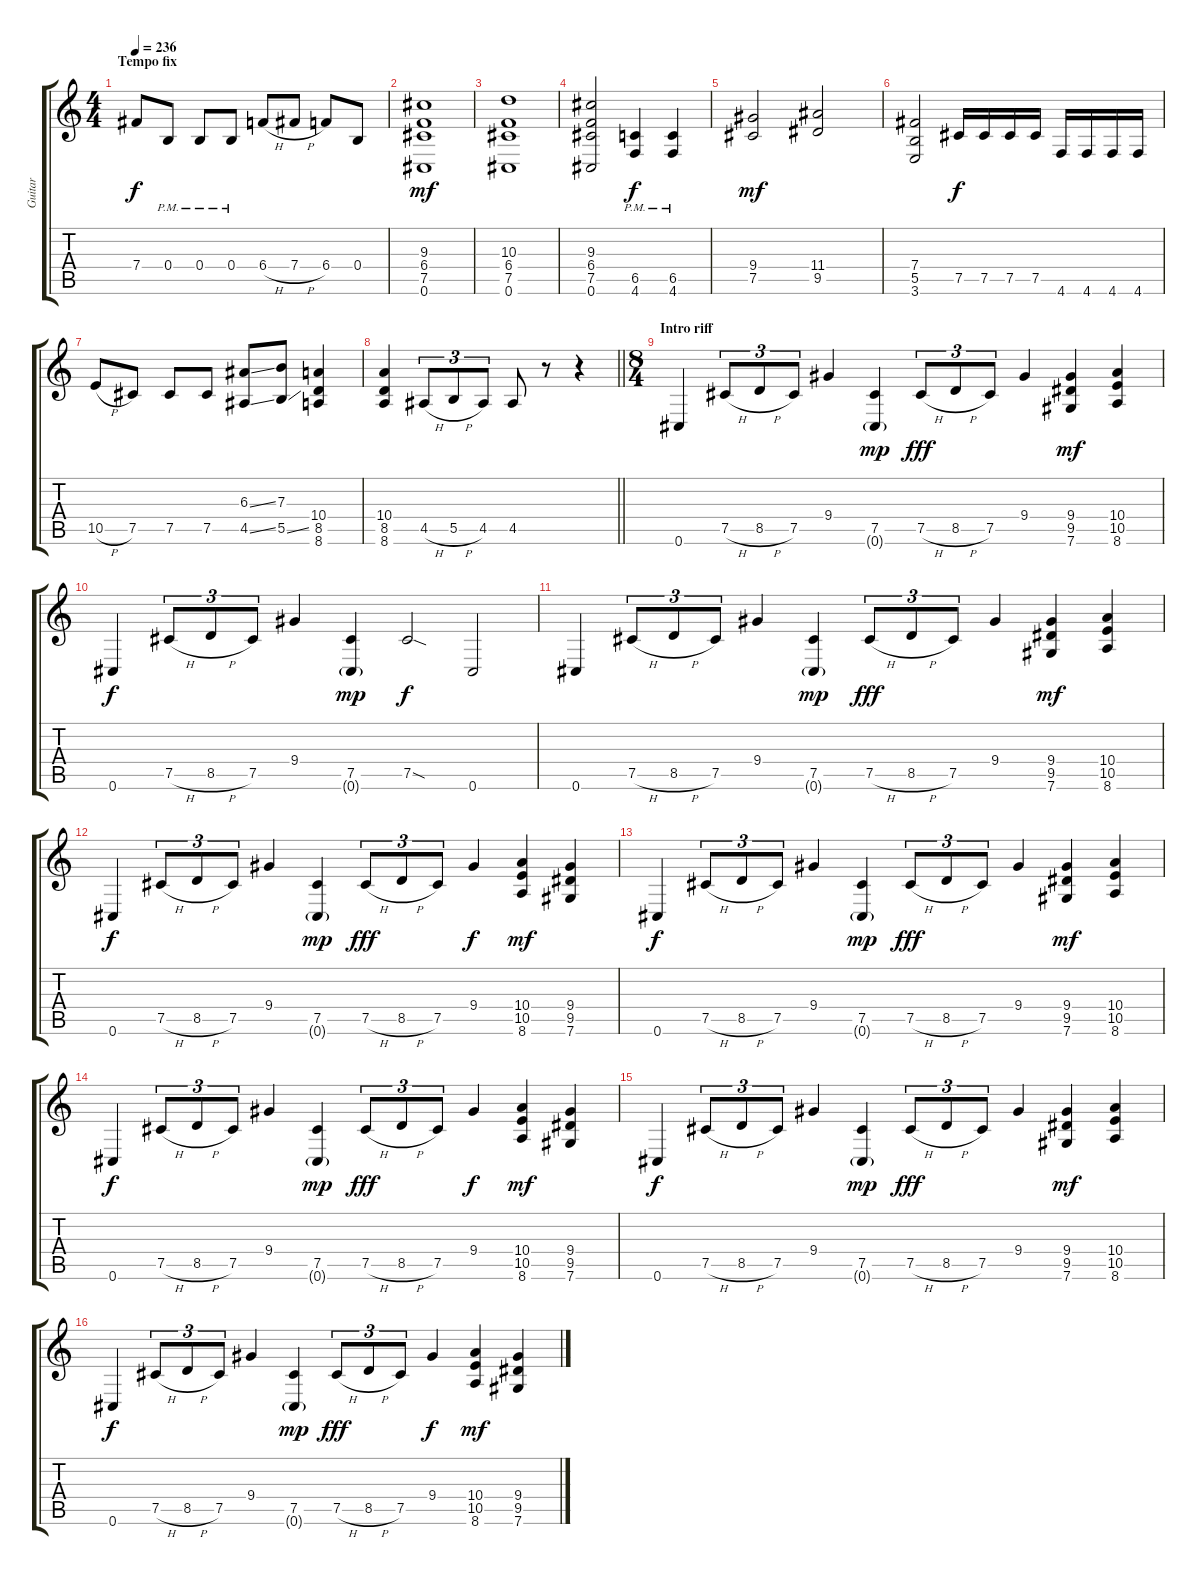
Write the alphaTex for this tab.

\track ("Guitar" "Guitar") {instrument distortionguitar}
\staff {score tabs}
\tuning (Db4 Ab3 E3 B2 Gb2 Db2) {hide}
\ts (4 4)
\section ("" "Tempo fix")
\tempo 236
\clef g2
\ks c
7.4.8{dy f volume 16 balance 0 instrument distortionguitar} 0.4{pm}.8 0.4{pm}.8 0.4{pm}.8 6.4{h}.8 7.4{h}.8 6.4.8 0.4.8 |
(9.3 6.4 7.5 0.6).1{dy mf} |
(10.3 6.4 7.5 0.6).1 |
(9.3 6.4 7.5 0.6).2 (6.5{pm} 4.6{pm}).4{dy f} (6.5{pm} 4.6{pm}).4 |
(9.4 7.5).2{dy mf} (11.4 9.5).2 |
(7.4 5.5 3.6).2 7.5.16{dy f} 7.5.16 7.5.16 7.5.16 4.6.16 4.6.16 4.6.16 4.6.16 |
10.5{h}.8 7.5.8 7.5.8 7.5.8 (6.3{ss} 4.5{ss}).8 (7.3 5.5{ss}).8 (10.4 8.5 8.6).4 |
\barLineRight lightlight
(10.4 8.5 8.6).4 4.5{h}.8{tu (3 2)} 5.5{h}.8{tu (3 2)} 4.5.8{tu (3 2)} 4.5.8 r.8 r.4 |
\ts (8 4)
\section ("" "Intro riff")
0.6.4{volume 13 balance 0 instrument distortionguitar} 7.5{h}.8{tu (3 2)} 8.5{h}.8{tu (3 2)} 7.5.8{tu (3 2)} 9.4.4 (7.5 0.6{g}).4{dy mp} 7.5{h}.8{tu (3 2) dy fff} 8.5{h}.8{tu (3 2)} 7.5.8{tu (3 2)} 9.4.4 (9.4 9.5 7.6).4{dy mf} (10.4 10.5 8.6).4 |
0.6.4{dy f} 7.5{h}.8{tu (3 2)} 8.5{h}.8{tu (3 2)} 7.5.8{tu (3 2)} 9.4.4 (7.5 0.6{g}).4{dy mp} 7.5{sod}.2{dy f} 0.6.2 |
0.6.4 7.5{h}.8{tu (3 2)} 8.5{h}.8{tu (3 2)} 7.5.8{tu (3 2)} 9.4.4 (7.5 0.6{g}).4{dy mp} 7.5{h}.8{tu (3 2) dy fff} 8.5{h}.8{tu (3 2)} 7.5.8{tu (3 2)} 9.4.4 (9.4 9.5 7.6).4{dy mf} (10.4 10.5 8.6).4 |
0.6.4{dy f} 7.5{h}.8{tu (3 2)} 8.5{h}.8{tu (3 2)} 7.5.8{tu (3 2)} 9.4.4 (7.5 0.6{g}).4{dy mp} 7.5{h}.8{tu (3 2) dy fff} 8.5{h}.8{tu (3 2)} 7.5.8{tu (3 2)} 9.4.4{dy f} (10.4 10.5 8.6).4{dy mf} (9.4 9.5 7.6).4 |
0.6.4{dy f} 7.5{h}.8{tu (3 2)} 8.5{h}.8{tu (3 2)} 7.5.8{tu (3 2)} 9.4.4 (7.5 0.6{g}).4{dy mp} 7.5{h}.8{tu (3 2) dy fff} 8.5{h}.8{tu (3 2)} 7.5.8{tu (3 2)} 9.4.4 (9.4 9.5 7.6).4{dy mf} (10.4 10.5 8.6).4 |
0.6.4{dy f} 7.5{h}.8{tu (3 2)} 8.5{h}.8{tu (3 2)} 7.5.8{tu (3 2)} 9.4.4 (7.5 0.6{g}).4{dy mp} 7.5{h}.8{tu (3 2) dy fff} 8.5{h}.8{tu (3 2)} 7.5.8{tu (3 2)} 9.4.4{dy f} (10.4 10.5 8.6).4{dy mf} (9.4 9.5 7.6).4 |
0.6.4{dy f} 7.5{h}.8{tu (3 2)} 8.5{h}.8{tu (3 2)} 7.5.8{tu (3 2)} 9.4.4 (7.5 0.6{g}).4{dy mp} 7.5{h}.8{tu (3 2) dy fff} 8.5{h}.8{tu (3 2)} 7.5.8{tu (3 2)} 9.4.4 (9.4 9.5 7.6).4{dy mf} (10.4 10.5 8.6).4 |
0.6.4{dy f} 7.5{h}.8{tu (3 2)} 8.5{h}.8{tu (3 2)} 7.5.8{tu (3 2)} 9.4.4 (7.5 0.6{g}).4{dy mp} 7.5{h}.8{tu (3 2) dy fff} 8.5{h}.8{tu (3 2)} 7.5.8{tu (3 2)} 9.4.4{dy f} (10.4 10.5 8.6).4{dy mf} (9.4 9.5 7.6).4
